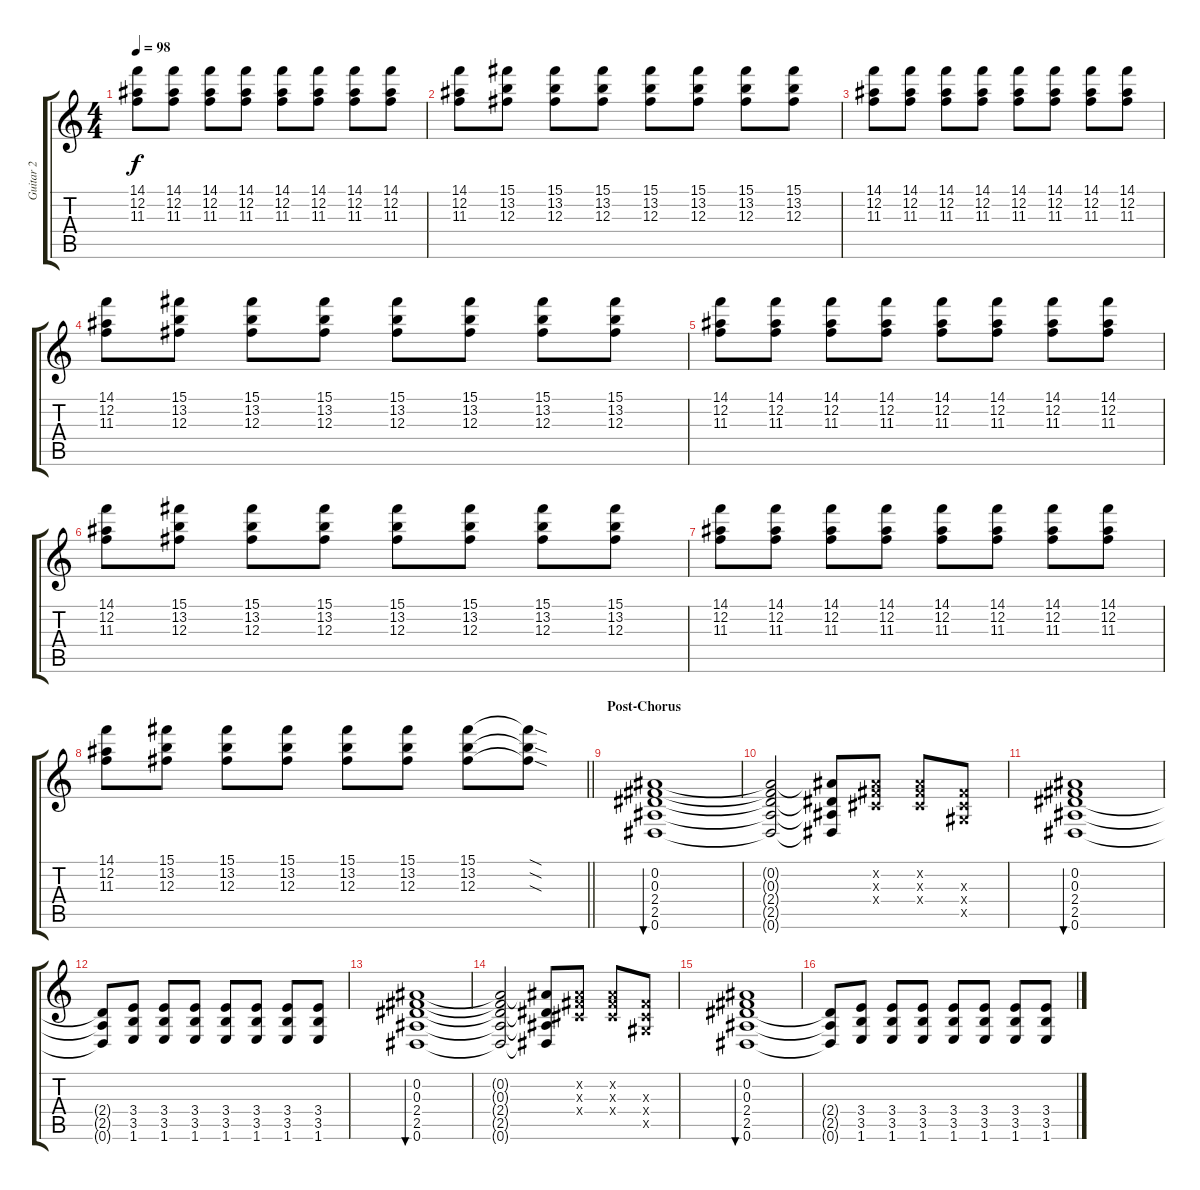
\track ("Guitar 2" "Guitar 2") {instrument overdrivenguitar}
\staff {score tabs}
\tuning (Eb4 Bb3 Gb3 Db3 Ab2 Eb2) {hide}
\ts (4 4)
\tempo 98
\clef g2
\ks c
(14.1 12.2 11.3).8{dy f} (14.1 12.2 11.3).8 (14.1 12.2 11.3).8 (14.1 12.2 11.3).8 (14.1 12.2 11.3).8 (14.1 12.2 11.3).8 (14.1 12.2 11.3).8 (14.1 12.2 11.3).8 |
(14.1 12.2 11.3).8 (15.1 13.2 12.3).8 (15.1 13.2 12.3).8 (15.1 13.2 12.3).8 (15.1 13.2 12.3).8 (15.1 13.2 12.3).8 (15.1 13.2 12.3).8 (15.1 13.2 12.3).8 |
(14.1 12.2 11.3).8 (14.1 12.2 11.3).8 (14.1 12.2 11.3).8 (14.1 12.2 11.3).8 (14.1 12.2 11.3).8 (14.1 12.2 11.3).8 (14.1 12.2 11.3).8 (14.1 12.2 11.3).8 |
(14.1 12.2 11.3).8 (15.1 13.2 12.3).8 (15.1 13.2 12.3).8 (15.1 13.2 12.3).8 (15.1 13.2 12.3).8 (15.1 13.2 12.3).8 (15.1 13.2 12.3).8 (15.1 13.2 12.3).8 |
(14.1 12.2 11.3).8 (14.1 12.2 11.3).8 (14.1 12.2 11.3).8 (14.1 12.2 11.3).8 (14.1 12.2 11.3).8 (14.1 12.2 11.3).8 (14.1 12.2 11.3).8 (14.1 12.2 11.3).8 |
(14.1 12.2 11.3).8 (15.1 13.2 12.3).8 (15.1 13.2 12.3).8 (15.1 13.2 12.3).8 (15.1 13.2 12.3).8 (15.1 13.2 12.3).8 (15.1 13.2 12.3).8 (15.1 13.2 12.3).8 |
(14.1 12.2 11.3).8 (14.1 12.2 11.3).8 (14.1 12.2 11.3).8 (14.1 12.2 11.3).8 (14.1 12.2 11.3).8 (14.1 12.2 11.3).8 (14.1 12.2 11.3).8 (14.1 12.2 11.3).8 |
\barLineRight lightlight
(14.1 12.2 11.3).8 (15.1 13.2 12.3).8 (15.1 13.2 12.3).8 (15.1 13.2 12.3).8 (15.1 13.2 12.3).8 (15.1 13.2 12.3).8 (15.1 13.2 12.3).8 (15.1{sod t} 13.2{sod t} 12.3{sod t}).8 |
\section ("" "Post-Chorus")
(0.2 0.3 2.4 2.5 0.6).1{bu 240 volume 6 instrument overdrivenguitar} |
(0.2{t} 0.3{t} 2.4{t} 2.5{t} 0.6{t}).2 (0.2{t} 2.4{t} 2.5{t} 0.6{t}).8 (0.2{x} 0.3{x} 0.4{x}).8 (0.2{x} 0.3{x} 0.4{x}).8 (0.3{x} 0.4{x} 0.5{x}).8 |
(0.2 0.3 2.4 2.5 0.6).1{bu 240} |
(2.4{t} 2.5{t} 0.6{t}).8 (3.4 3.5 1.6).8 (3.4 3.5 1.6).8 (3.4 3.5 1.6).8 (3.4 3.5 1.6).8 (3.4 3.5 1.6).8 (3.4 3.5 1.6).8 (3.4 3.5 1.6).8 |
(0.2 0.3 2.4 2.5 0.6).1{bu 240} |
(0.2{t} 0.3{t} 2.4{t} 2.5{t} 0.6{t}).2 (0.2{t} 2.4{t} 2.5{t} 0.6{t}).8 (0.2{x} 0.3{x} 0.4{x}).8 (0.2{x} 0.3{x} 0.4{x}).8 (0.3{x} 0.4{x} 0.5{x}).8 |
(0.2 0.3 2.4 2.5 0.6).1{bu 240} |
(2.4{t} 2.5{t} 0.6{t}).8 (3.4 3.5 1.6).8 (3.4 3.5 1.6).8 (3.4 3.5 1.6).8 (3.4 3.5 1.6).8 (3.4 3.5 1.6).8 (3.4 3.5 1.6).8 (3.4 3.5 1.6).8
